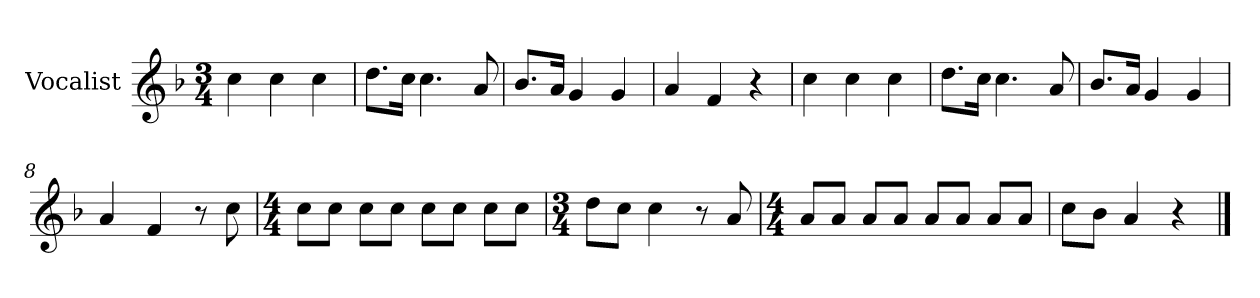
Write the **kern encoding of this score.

**kern
*part1
*staff1
*I"Vocalist
*k[b-]
*F:
*M3/4
=1
4cc
4cc
4cc
=2
8.ddL
16ccJk
4.cc
8a
=3
8.b-L
16aJk
4g
4g
=4
4a
4f
4r
=5
4cc
4cc
4cc
=6
8.ddL
16ccJk
4.cc
8a
=7
8.b-L
16aJk
4g
4g
=8
4a
4f
8r
8cc
=9
*M4/4
8ccL
8ccJ
8ccL
8ccJ
8ccL
8ccJ
8ccL
8ccJ
=10
*M3/4
8ddL
8ccJ
4cc
8r
8a
=11
*M4/4
8aL
8aJ
8aL
8aJ
8aL
8aJ
8aL
8aJ
=12
8ccL
8b-J
4a
4r
==
*-
